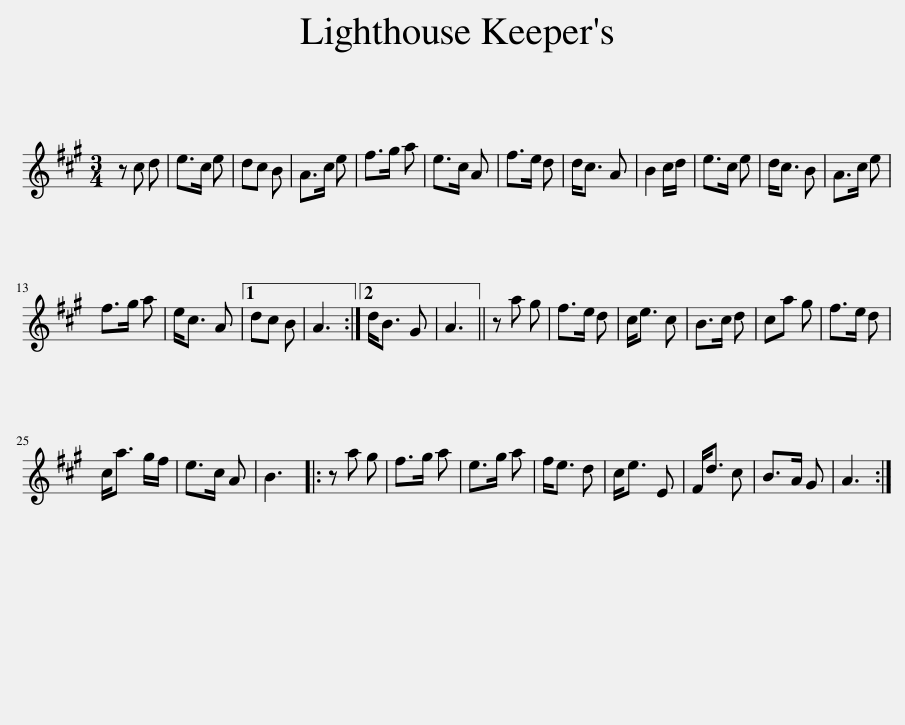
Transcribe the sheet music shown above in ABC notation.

X:1
L:1/8
M:3/4
I:linebreak $
K:A
V:1 treble
V:1
 z c d | e>c e | dc B | A>c e | f>g a | %5
 e>c A | f>e d | d<c A | B2 c/d/ | e>c e | %10
 d<c B | A>c e |$ f>g a | e<c A |1 dc B | %15
 A3 :|2 d<B G | A3 || z a g | f>e d | %20
 c<e c | B>c d | ca g | f>e d |$ c<a g/f/ | %25
 e>c A | B3 |: z a g | f>g a | e>g a | %30
 f<e d | c<e E | F<d c | B>A G | A3 :| %35
